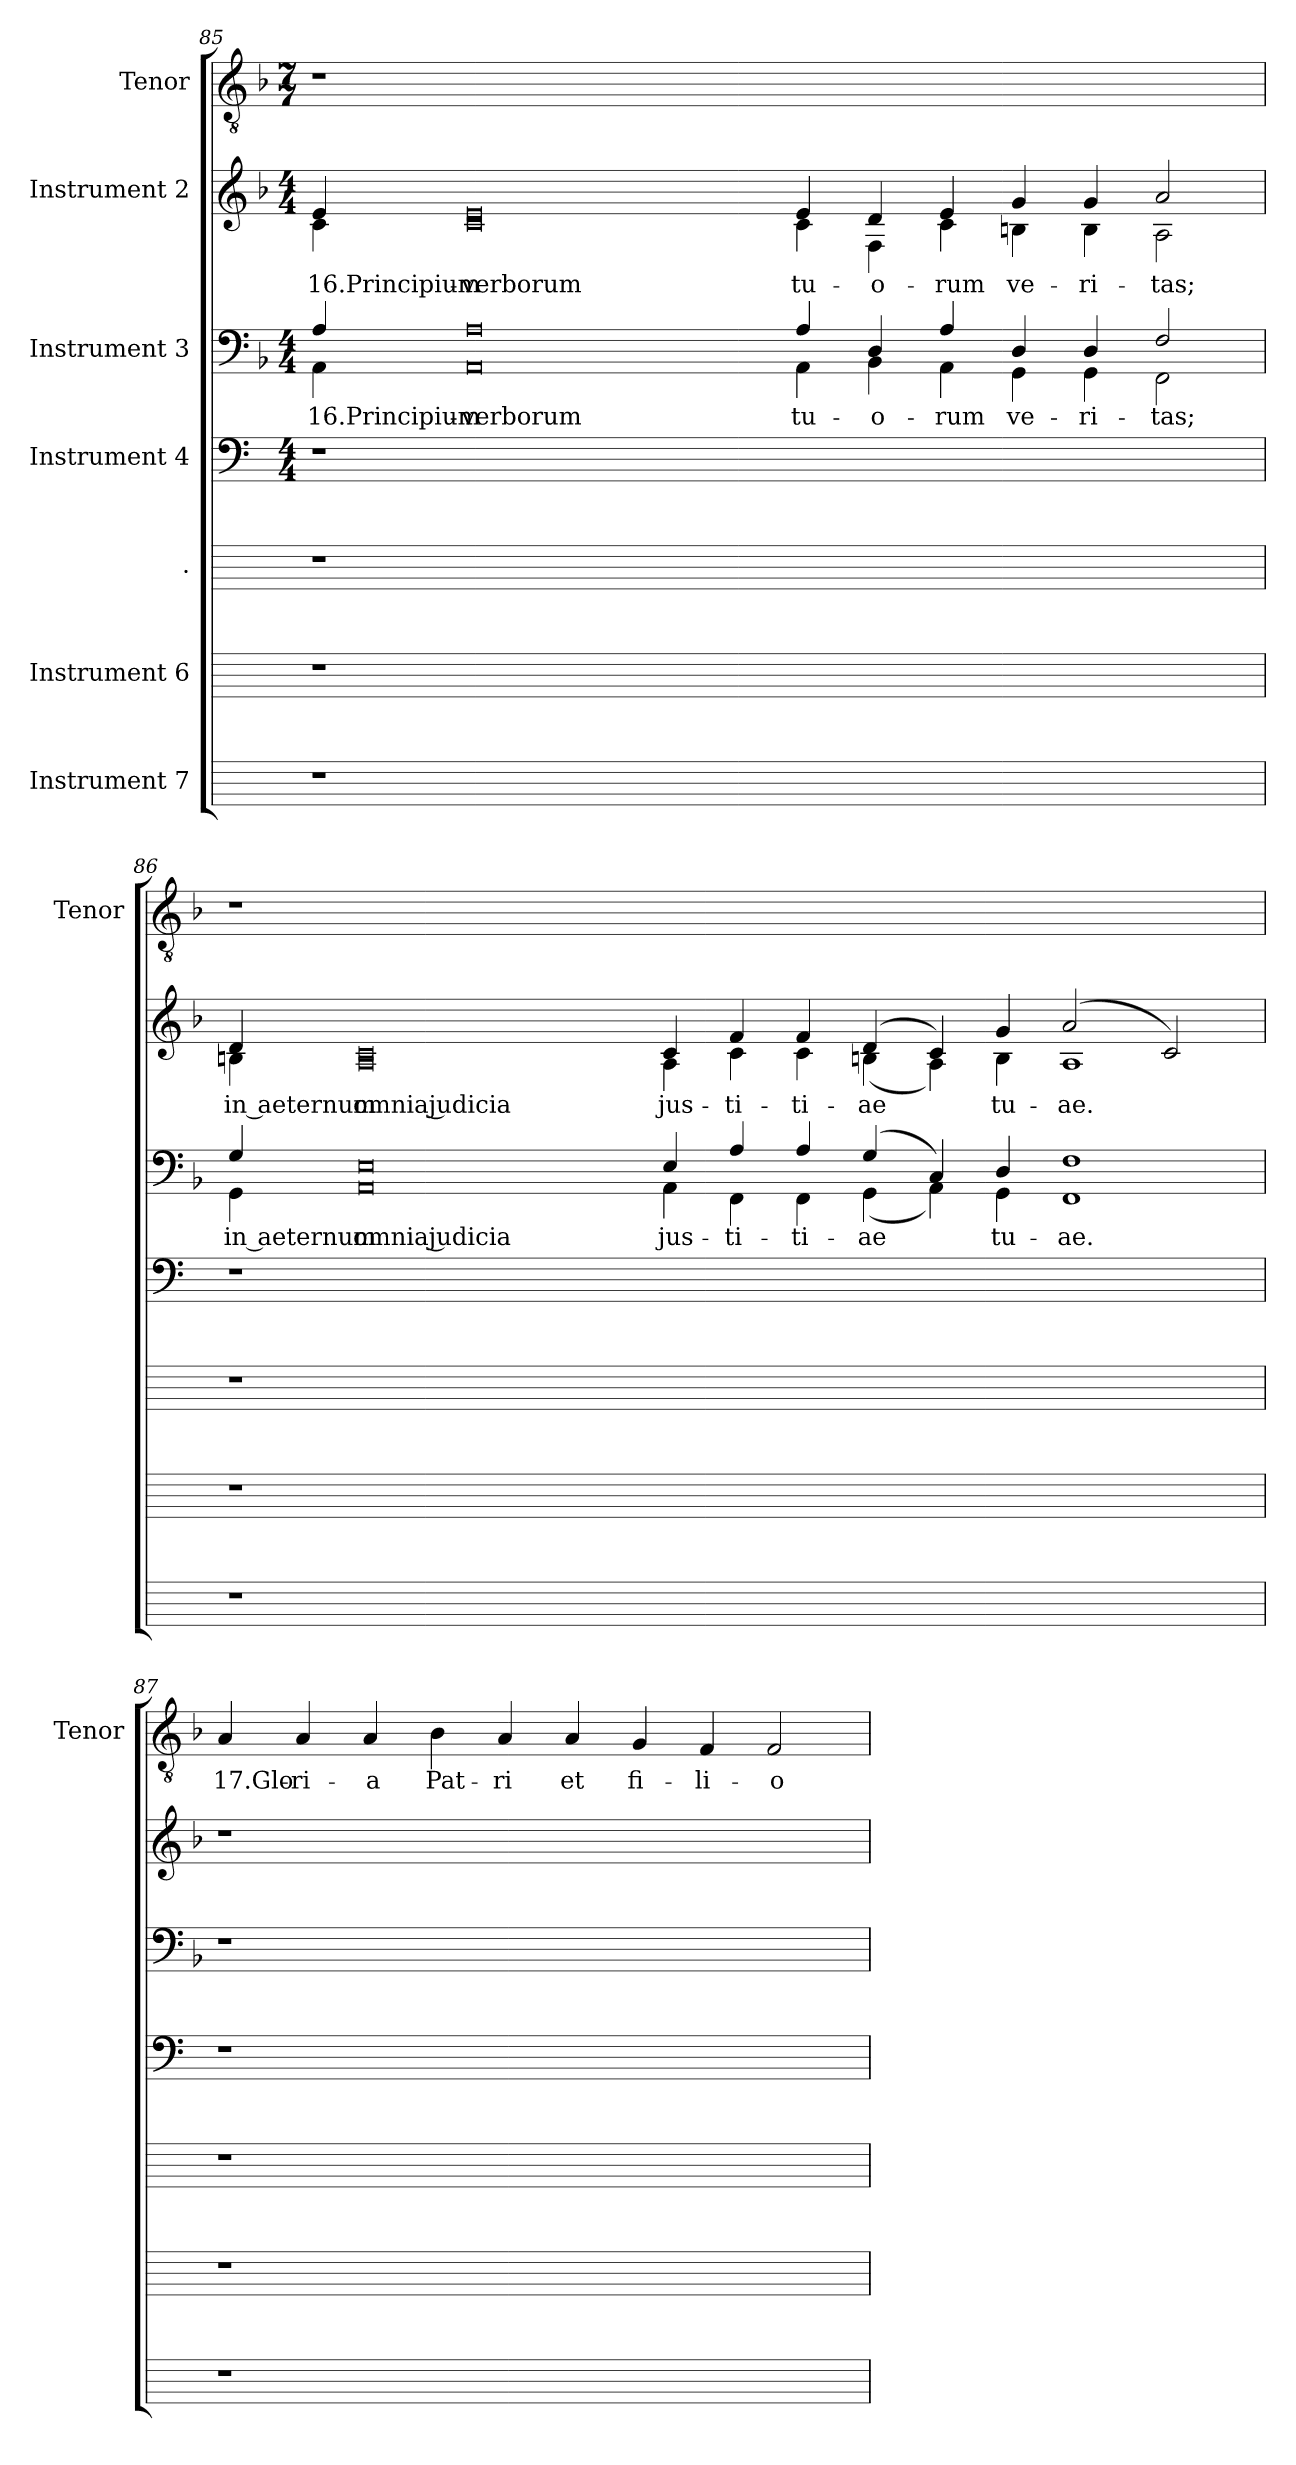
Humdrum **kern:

**kern	**kern	**kern	**kern	**kern	**text	**kern	**text	**kern	**text
*part7	*part6	*part5	*part4	*part3	*part3	*part2	*part2	*part1	*part1
*staff7	*staff6	*staff5	*staff4	*staff3	*staff3	*staff2	*staff2	*staff1	*staff1
*I"Instrument 7	*I"Instrument 6	*I".	*I"Instrument 4	*I"Instrument 3	*	*I"Instrument 2	*	*I"Tenor	*
*	*	*	*	*	*	*	*	*I'Tenor	*
!!LO:LB:g=z
*	*	*	*clefF4	*clefF4	*	*clefG2	*	*clefGv2	*
*	*	*	*k[]	*k[b-]	*	*k[b-]	*	*k[b-]	*
*	*	*	*C:	*F:	*	*F:	*	*F:	*
*	*	*	*M4/4	*M4/4	*	*M4/4	*	*M7/7	*
=85	=85	=85	=85	=85	=85	=85	=85	=85	=85
!	!	!	!	!	!LO:LY:a:rj	!	!LO:LY:b:rj	!	!
*	*	*	*	*^	*	*^	*	*	*
1r	1r	1r	1r	4A/	4AA\	16.Principium-	4e/	4c\	16.Principium-	1r	.
!	!	!	!	!	!	!LO:LY:a	!	!	!LO:LY:b	!	!
.	.	.	.	0A	0AA	-verborum	0e	0c	-verborum	.	.
0.ryy	0.ryy	0.ryy	0.ryy	.	.	.	.	.	.	0.ryy	.
!	!	!	!	!	!	!LO:LY:a:cj	!	!	!LO:LY:b:cj	!	!
.	.	.	.	4A/	4AA\	tu-	4e/	4c\	tu-	.	.
!	!	!	!	!	!	!LO:LY:a:cj	!	!	!LO:LY:b:cj	!	!
.	.	.	.	4D/	4BB-\	-o-	4d/	4F\	-o-	.	.
!	!	!	!	!	!	!LO:LY:a:cj	!	!	!LO:LY:b:cj	!	!
.	.	.	.	4A/	4AA\	-rum	4e/	4c\	-rum	.	.
!	!	!	!	!	!	!LO:LY:a:cj	!	!	!LO:LY:b:cj	!	!
.	.	.	.	4D/	4GG\	ve-	4g/	4Bn\	ve-	.	.
!	!	!	!	!	!	!LO:LY:a:cj	!	!	!LO:LY:b:cj	!	!
.	.	.	.	4D/	4GG\	-ri-	4g/	4B\	-ri-	.	.
!	!	!	!	!	!	!LO:LY:a:cj	!	!	!LO:LY:b:cj	!	!
.	.	.	.	2F/	2FF\	-tas;	2a/	2A\	-tas;	.	.
!!LO:LB:g=z
=86	=86	=86	=86	=86	=86	=86	=86	=86	=86	=86	=86
!	!	!	!	!	!	!LO:LY:a:cj	!	!	!LO:LY:b:cj	!	!
1r	1r	1r	1r	4G/	4GG\	in aeternum	4d/	4Bn\	in aeternum	1r	.
!	!	!	!	!	!	!LO:LY:a:cj	!	!	!LO:LY:b:cj	!	!
.	.	.	.	0E	0AA	omnia judicia	0c	0A	omnia judicia	.	.
4%15ryy	4%15ryy	4%15ryy	4%15ryy	.	.	.	.	.	.	4%15ryy	.
!	!	!	!	!	!	!LO:LY:a:cj	!	!	!LO:LY:b:cj	!	!
.	.	.	.	4E/	4AA\	jus-	4c/	4A\	jus-	.	.
!	!	!	!	!	!	!LO:LY:a:cj	!	!	!LO:LY:b:cj	!	!
.	.	.	.	4A/	4FF\	-ti-	4f/	4c\	-ti-	.	.
!	!	!	!	!	!	!LO:LY:a:cj	!	!	!LO:LY:b:cj	!	!
.	.	.	.	4A/	4FF\	-ti-	4f/	4c\	-ti-	.	.
!	!	!	!	!	!	!LO:LY:a:cj	!	!	!LO:LY:b:cj	!	!
.	.	.	.	(>4G/	(<4GG\	-ae	(>4d/	(<4Bn\	-ae	.	.
.	.	.	.	4C/)	4AA\)	.	4c/)	4A\)	.	.	.
!	!	!	!	!	!	!LO:LY:a:cj	!	!	!LO:LY:b:cj	!	!
.	.	.	.	4D/	4GG\	tu-	4g/	4B\	tu-	.	.
!	!	!	!	!	!	!LO:LY:a	!	!	!LO:LY:b	!	!
.	.	.	.	1FF	1F	-ae.	(>2a/	1A	-ae.	.	.
.	.	.	.	.	.	.	2c/)	.	.	.	.
*	*	*	*	*v	*v	*	*	*	*	*	*
*	*	*	*	*	*	*v	*v	*	*	*
!!LO:LB:g=z
=87	=87	=87	=87	=87	=87	=87	=87	=87	=87
!	!	!	!	!	!	!	!	!	!LO:LY:b:rj
1r	1r	1r	1r	1r	.	1r	.	4A/	17.Glo-
!	!	!	!	!	!	!	!	!	!LO:LY:b:cj
.	.	.	.	.	.	.	.	4A/	-ri-
!	!	!	!	!	!	!	!	!	!LO:LY:b:cj
.	.	.	.	.	.	.	.	4A/	-a
!	!	!	!	!	!	!	!	!	!LO:LY:b:cj
.	.	.	.	.	.	.	.	4B-\	Pat-
!	!	!	!	!	!	!	!	!	!LO:LY:b:cj
1.ryy	1.ryy	1.ryy	1.ryy	1.ryy	.	1.ryy	.	4A/	-ri
!	!	!	!	!	!	!	!	!	!LO:LY:b:cj
.	.	.	.	.	.	.	.	4A/	et
!	!	!	!	!	!	!	!	!	!LO:LY:b:cj
.	.	.	.	.	.	.	.	4G/	fi-
!	!	!	!	!	!	!	!	!	!LO:LY:b:cj
.	.	.	.	.	.	.	.	4F/	-li-
!	!	!	!	!	!	!	!	!	!LO:LY:b:cj
.	.	.	.	.	.	.	.	2F/	-o
=	=	=	=	=	=	=	=	=	=
*-	*-	*-	*-	*-	*-	*-	*-	*-	*-
